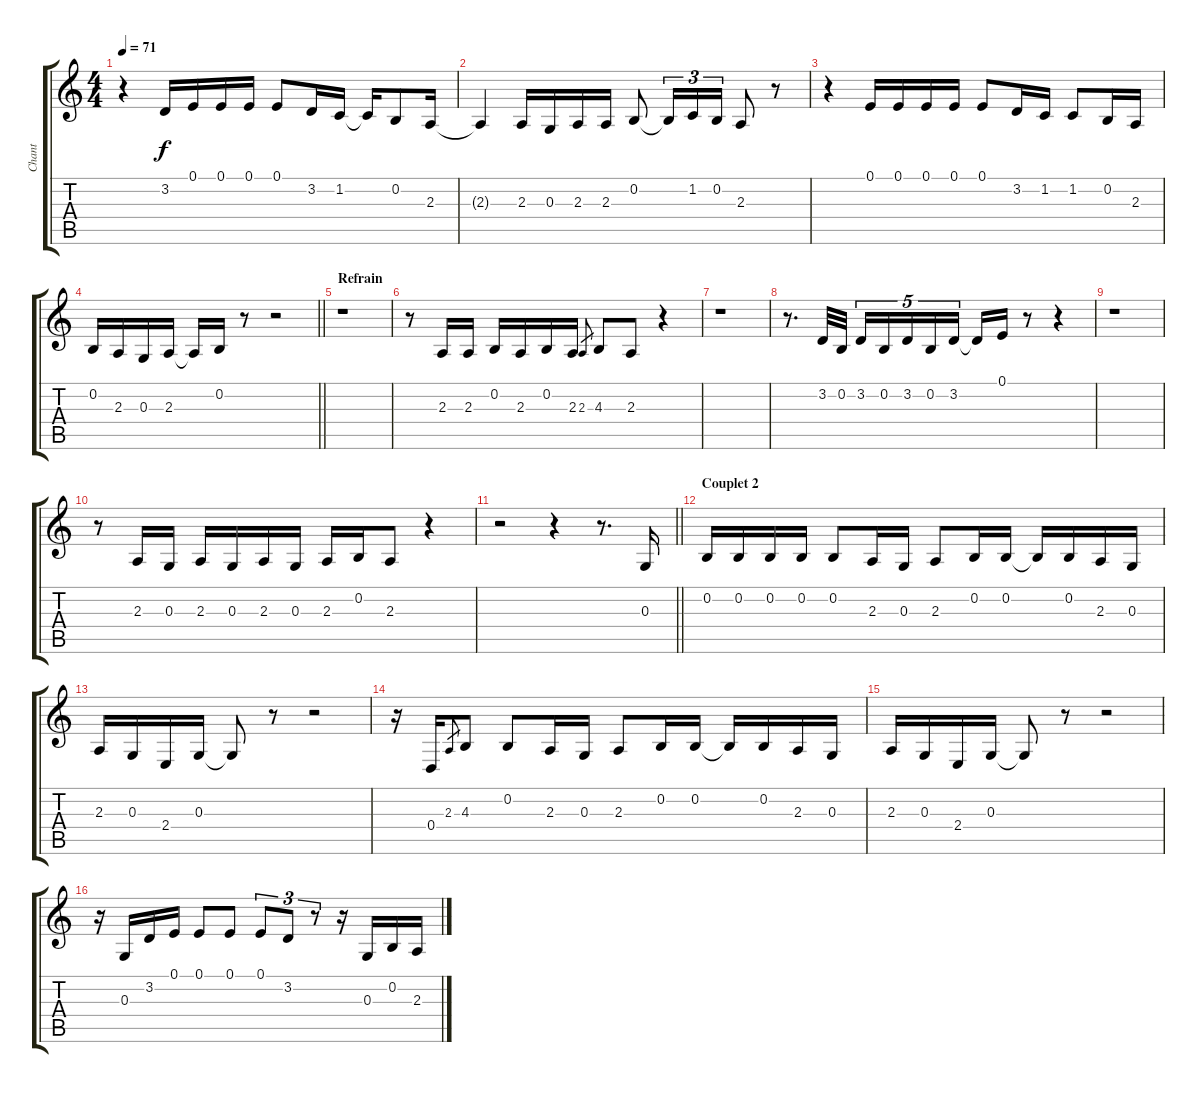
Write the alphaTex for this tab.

\track ("Chant" "Chant") {instrument lead6voice}
\staff {score tabs}
\tuning (E4 B3 G3 D3 A2 E2) {hide}
\ts (4 4)
\tempo 71
\clef g2
\ks c
r.4{dy f} 3.2.16 0.1.16 0.1.16 0.1.16 0.1.8 3.2.16 1.2.16 1.2{t}.16 0.2.8 2.3.16 |
2.3{t}.4 2.3.16 0.3.16 2.3.16 2.3.16 0.2.8 0.2{t}.16{tu (3 2)} 1.2.16{tu (3 2)} 0.2.16{tu (3 2)} 2.3.8 r.8 |
r.4 0.1.16 0.1.16 0.1.16 0.1.16 0.1.8 3.2.16 1.2.16 1.2.8 0.2.16 2.3.16 |
\barLineRight lightlight
0.2.16 2.3.16 0.3.16 2.3.16 2.3{t}.16 0.2.16 r.8 r.2 |
\section ("" "Refrain")
r.1 |
r.8 2.3.16 2.3.16 0.2.16 2.3.16 0.2.16 2.3.16 2.3.8{gr} 4.3.8 2.3.8 r.4 |
r.1 |
r.8{d} 3.2.32 0.2.32 3.2.16{tu (5 4)} 0.2.16{tu (5 4)} 3.2.16{tu (5 4)} 0.2.16{tu (5 4)} 3.2.16{tu (5 4)} 3.2{t}.16 0.1.16 r.8 r.4 |
r.1 |
r.8 2.3.16 0.3.16 2.3.16 0.3.16 2.3.16 0.3.16 2.3.16 0.2.16 2.3.8 r.4 |
\barLineRight lightlight
r.2 r.4 r.8{d} 0.3.16 |
\section ("" "Couplet 2")
0.2.16 0.2.16 0.2.16 0.2.16 0.2.8 2.3.16 0.3.16 2.3.8 0.2.16 0.2.16 0.2{t}.16 0.2.16 2.3.16 0.3.16 |
2.3.16 0.3.16 2.4.16 0.3.16 0.3{t}.8 r.8 r.2 |
r.16 0.4.16 2.3.8{gr} 4.3.8 0.2.8 2.3.16 0.3.16 2.3.8 0.2.16 0.2.16 0.2{t}.16 0.2.16 2.3.16 0.3.16 |
2.3.16 0.3.16 2.4.16 0.3.16 0.3{t}.8 r.8 r.2 |
r.16 0.3.16 3.2.16 0.1.16 0.1.8 0.1.8 0.1.8{tu (3 2)} 3.2.8{tu (3 2)} r.8{tu (3 2)} r.16 0.3.16 0.2.16 2.3.16
